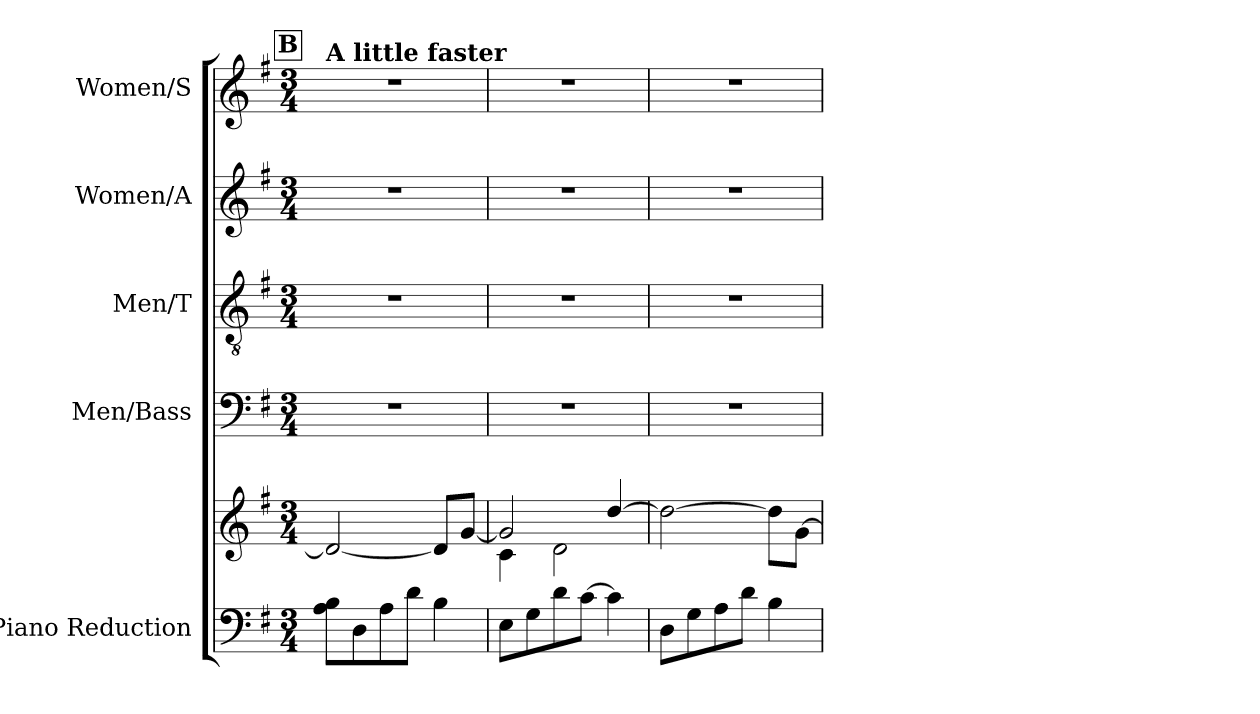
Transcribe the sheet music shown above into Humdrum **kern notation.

**kern	**kern	**kern	**kern	**kern	**kern
*part5	*part5	*part4	*part3	*part2	*part1
*staff6	*staff5	*staff4	*staff3	*staff2	*staff1
*I"Piano Reduction	*	*I"Men/Bass	*I"Men/T	*I"Women/A	*I"Women/S
*I'Pno	*	*	*	*	*
*clefF4	*clefG2	*clefF4	*clefGv2	*clefG2	*clefG2
*k[f#]	*k[f#]	*k[f#]	*k[f#]	*k[f#]	*k[f#]
*M3/4	*M3/4	*M3/4	*M3/4	*M3/4	*M3/4
*MM69	*MM69	*MM69	*MM69	*MM69	*MM69
!!LO:REH:place=s1:a:B:fs=14:t=B
=31	=31	=31	=31	=31	=31
!	!	!	!	!	!LO:TX:a:B:t=A little faster
8A\ 8B\L	2d/_	2.r	2.r	2.r	2.r
8D\	.	.	.	.	.
8A\	.	.	.	.	.
8d\J	.	.	.	.	.
4B\	8d/L]	.	.	.	.
.	[8g/J	.	.	.	.
=32	=32	=32	=32	=32	=32
*	*^	*	*	*	*
8E\L	2g/]	4c\	2.r	2.r	2.r	2.r
8G\	.	.	.	.	.	.
8d\	.	2d\	.	.	.	.
[8c\J	.	.	.	.	.	.
4c\]	[4dd/	.	.	.	.	.
*	*v	*v	*	*	*	*
=33	=33	=33	=33	=33	=33
8D\L	2dd\_	2.r	2.r	2.r	2.r
8G\	.	.	.	.	.
8A\	.	.	.	.	.
8d\J	.	.	.	.	.
4B\	8dd\L]	.	.	.	.
.	[8g\J	.	.	.	.
=	=	=	=	=	=
*-	*-	*-	*-	*-	*-
